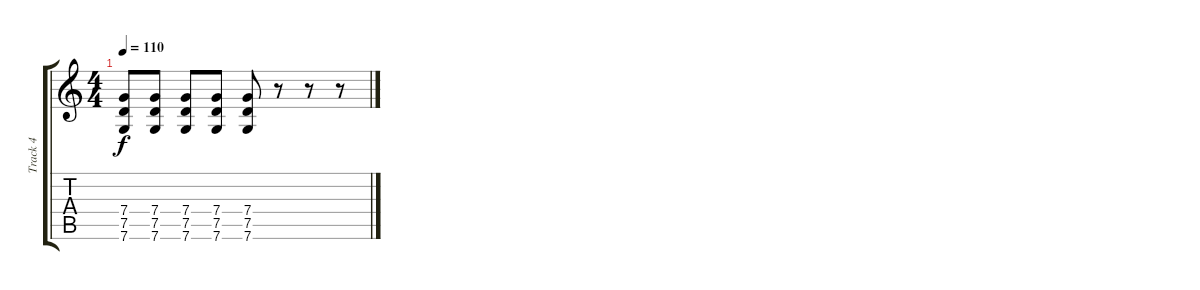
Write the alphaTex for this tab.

\track ("Track 4" "Track 4") {instrument distortionguitar}
\staff {score tabs}
\tuning (D4 A3 F3 C3 G2 C2) {hide}
\ts (4 4)
\tempo 110
\clef g2
\ks c
(7.4 7.5 7.6).8{dy f} (7.4 7.5 7.6).8 (7.4 7.5 7.6).8 (7.4 7.5 7.6).8 (7.4 7.5 7.6).8 r.8 r.8 r.8
